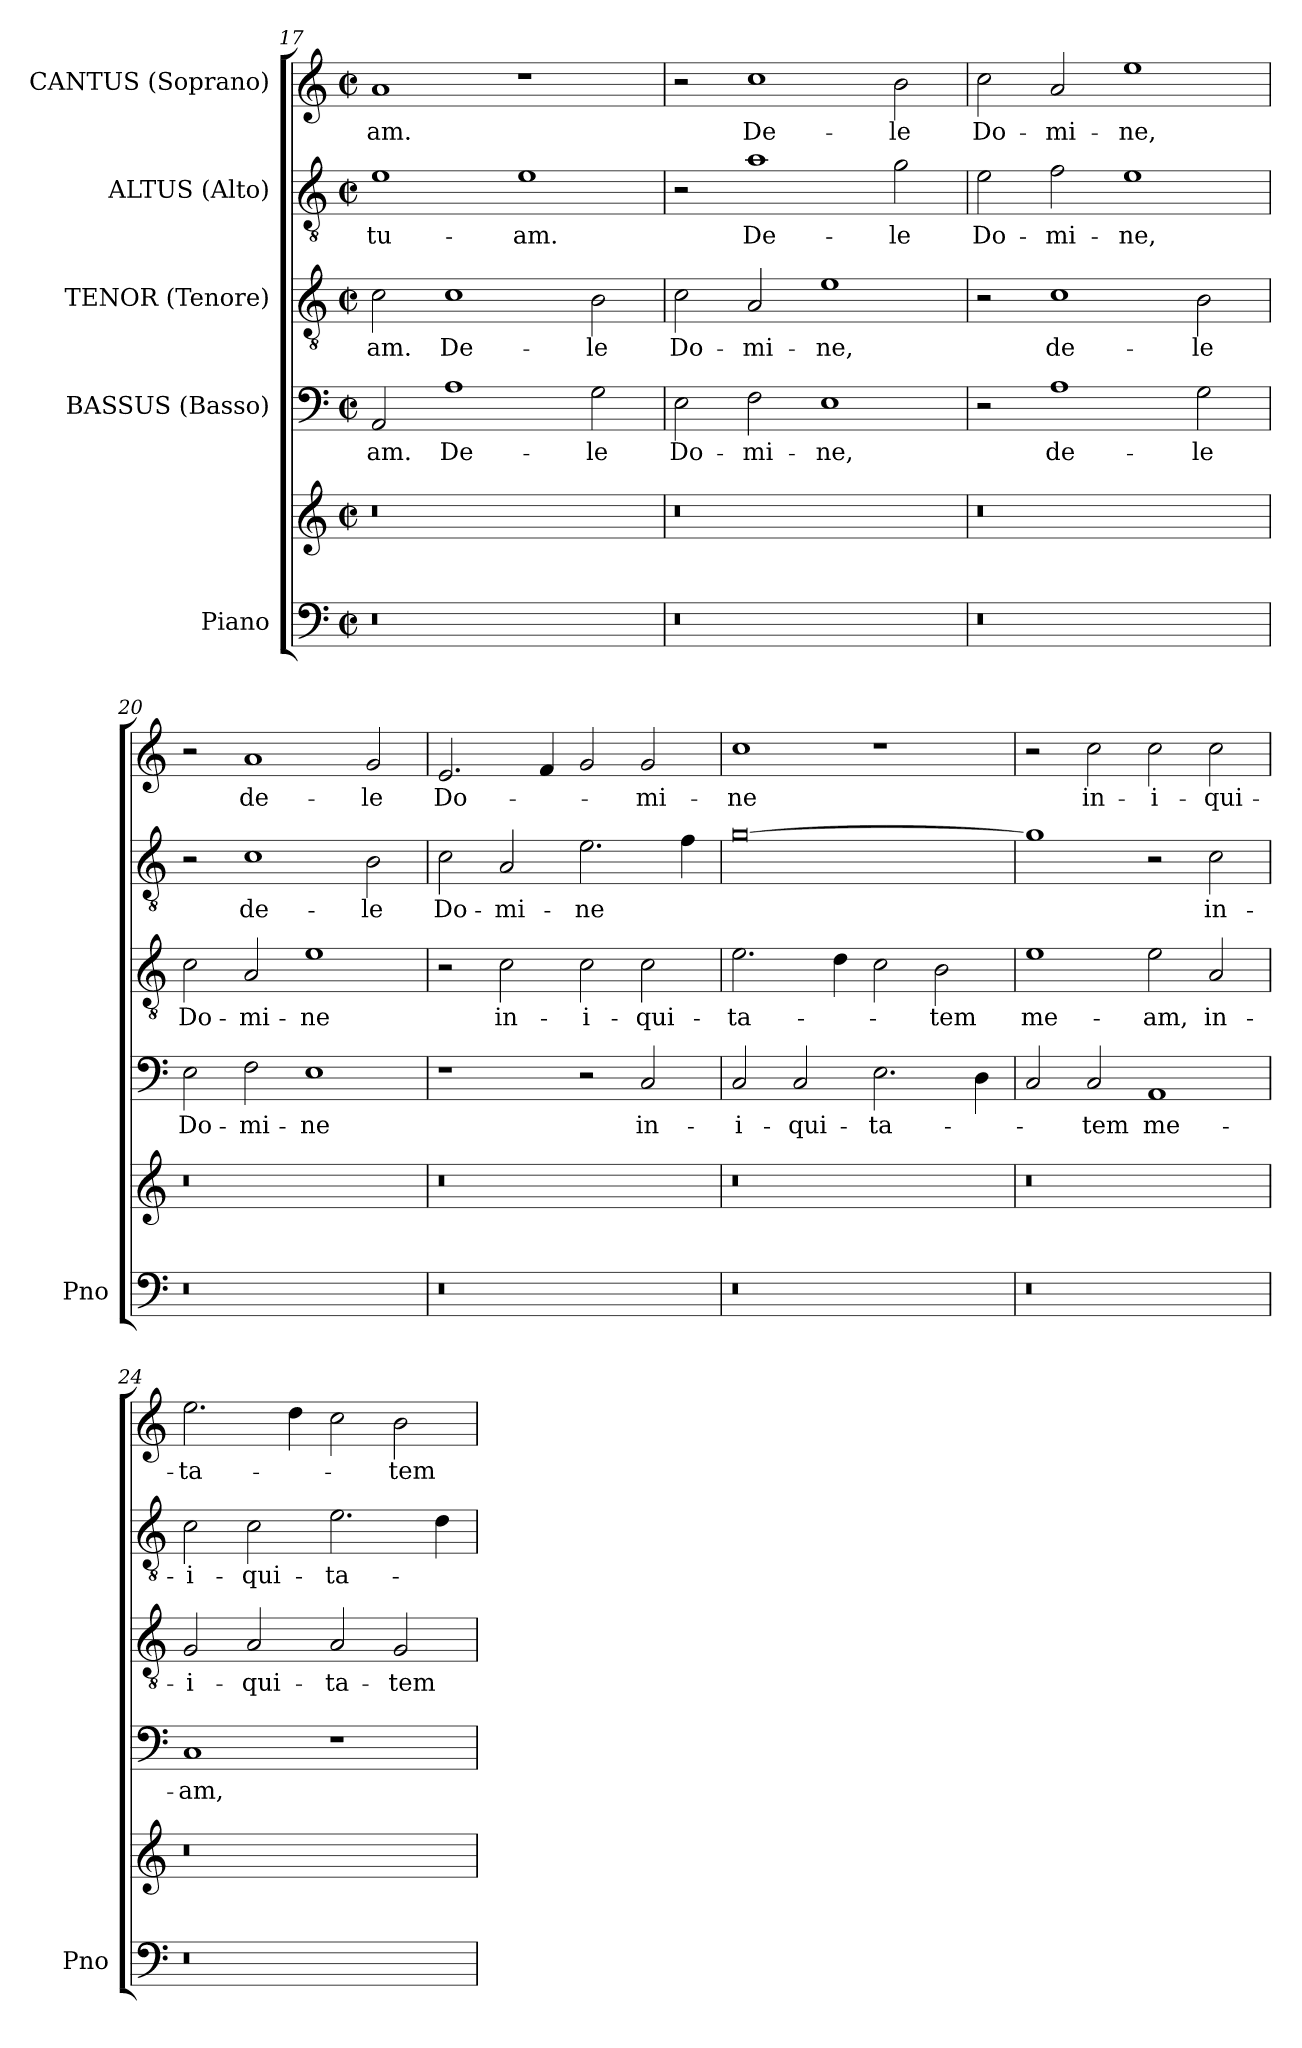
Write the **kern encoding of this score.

**kern	**kern	**kern	**text	**kern	**text	**kern	**text	**kern	**text
*part5	*part5	*part4	*part4	*part3	*part3	*part2	*part2	*part1	*part1
*staff6	*staff5	*staff4	*staff4	*staff3	*staff3	*staff2	*staff2	*staff1	*staff1
*I"Piano	*	*I"BASSUS (Basso)	*	*I"TENOR (Tenore)	*	*I"ALTUS (Alto)	*	*I"CANTUS (Soprano)	*
*I'Pno	*	*	*	*	*	*	*	*	*
*clefF4	*clefG2	*clefF4	*	*clefGv2	*	*clefGv2	*	*clefG2	*
*k[]	*k[]	*k[]	*	*k[]	*	*k[]	*	*k[]	*
*C:	*C:	*C:	*	*C:	*	*C:	*	*C:	*
*M2/2	*M2/2	*M2/2	*	*M2/2	*	*M2/2	*	*M2/2	*
*met(c|)	*met(c|)	*met(c|)	*	*met(c|)	*	*met(c|)	*	*met(c|)	*
=17	=17	=17	=17	=17	=17	=17	=17	=17	=17
0r	0r	2AA/	-am.	2c\	-am.	1e	tu-	1a	-am.
.	.	1A	De-	1c	De-	.	.	.	.
.	.	.	.	.	.	1e	-am.	1r	.
.	.	2G\	-le	2B\	-le	.	.	.	.
=18	=18	=18	=18	=18	=18	=18	=18	=18	=18
0r	0r	2E\	Do-	2c\	Do-	2r	.	2r	.
.	.	2F\	-mi-	2A/	-mi-	1a	De-	1cc	De-
.	.	1E	-ne,	1e	-ne,	.	.	.	.
.	.	.	.	.	.	2g\	-le	2b\	-le
=19	=19	=19	=19	=19	=19	=19	=19	=19	=19
0r	0r	2r	.	2r	.	2e\	Do-	2cc\	Do-
.	.	1A	de-	1c	de-	2f\	-mi-	2a/	-mi-
.	.	.	.	.	.	1e	-ne,	1ee	-ne,
.	.	2G\	-le	2B\	-le	.	.	.	.
=20	=20	=20	=20	=20	=20	=20	=20	=20	=20
0r	0r	2E\	Do-	2c\	Do-	2r	.	2r	.
.	.	2F\	-mi-	2A/	-mi-	1c	de-	1a	de-
.	.	1E	-ne	1e	-ne	.	.	.	.
.	.	.	.	.	.	2B\	-le	2g/	-le
=21	=21	=21	=21	=21	=21	=21	=21	=21	=21
0r	0r	1r	.	2r	.	2c\	Do-	2.e/	Do-
.	.	.	.	2c\	in-	2A/	-mi-	.	.
.	.	.	.	.	.	.	.	4f/	.
.	.	2r	.	2c\	-i-	2.e\	-ne	2g/	.
.	.	2C/	in-	2c\	-qui-	.	.	2g/	-mi-
.	.	.	.	.	.	4f\	.	.	.
!!LO:LB:g=z
=22	=22	=22	=22	=22	=22	=22	=22	=22	=22
0r	0r	2C/	-i-	2.e\	-ta-	[0g	.	1cc	-ne
.	.	2C/	-qui-	.	.	.	.	.	.
.	.	.	.	4d\	.	.	.	.	.
.	.	2.E\	-ta-	2c\	.	.	.	1r	.
.	.	.	.	2B\	-tem	.	.	.	.
.	.	4D\	.	.	.	.	.	.	.
=23	=23	=23	=23	=23	=23	=23	=23	=23	=23
0r	0r	2C/	.	1e	me-	1g]	.	2r	.
.	.	2C/	-tem	.	.	.	.	2cc\	in-
.	.	1AA	me-	2e\	-am,	2r	.	2cc\	-i-
.	.	.	.	2A/	in-	2c\	in-	2cc\	-qui-
=24	=24	=24	=24	=24	=24	=24	=24	=24	=24
0r	0r	1C	-am,	2G/	-i-	2c\	-i-	2.ee\	-ta-
.	.	.	.	2A/	-qui-	2c\	-qui-	.	.
.	.	.	.	.	.	.	.	4dd\	.
.	.	1r	.	2A/	-ta-	2.e\	-ta-	2cc\	.
.	.	.	.	2G/	-tem	.	.	2b\	-tem
.	.	.	.	.	.	4d\	.	.	.
=	=	=	=	=	=	=	=	=	=
*-	*-	*-	*-	*-	*-	*-	*-	*-	*-
